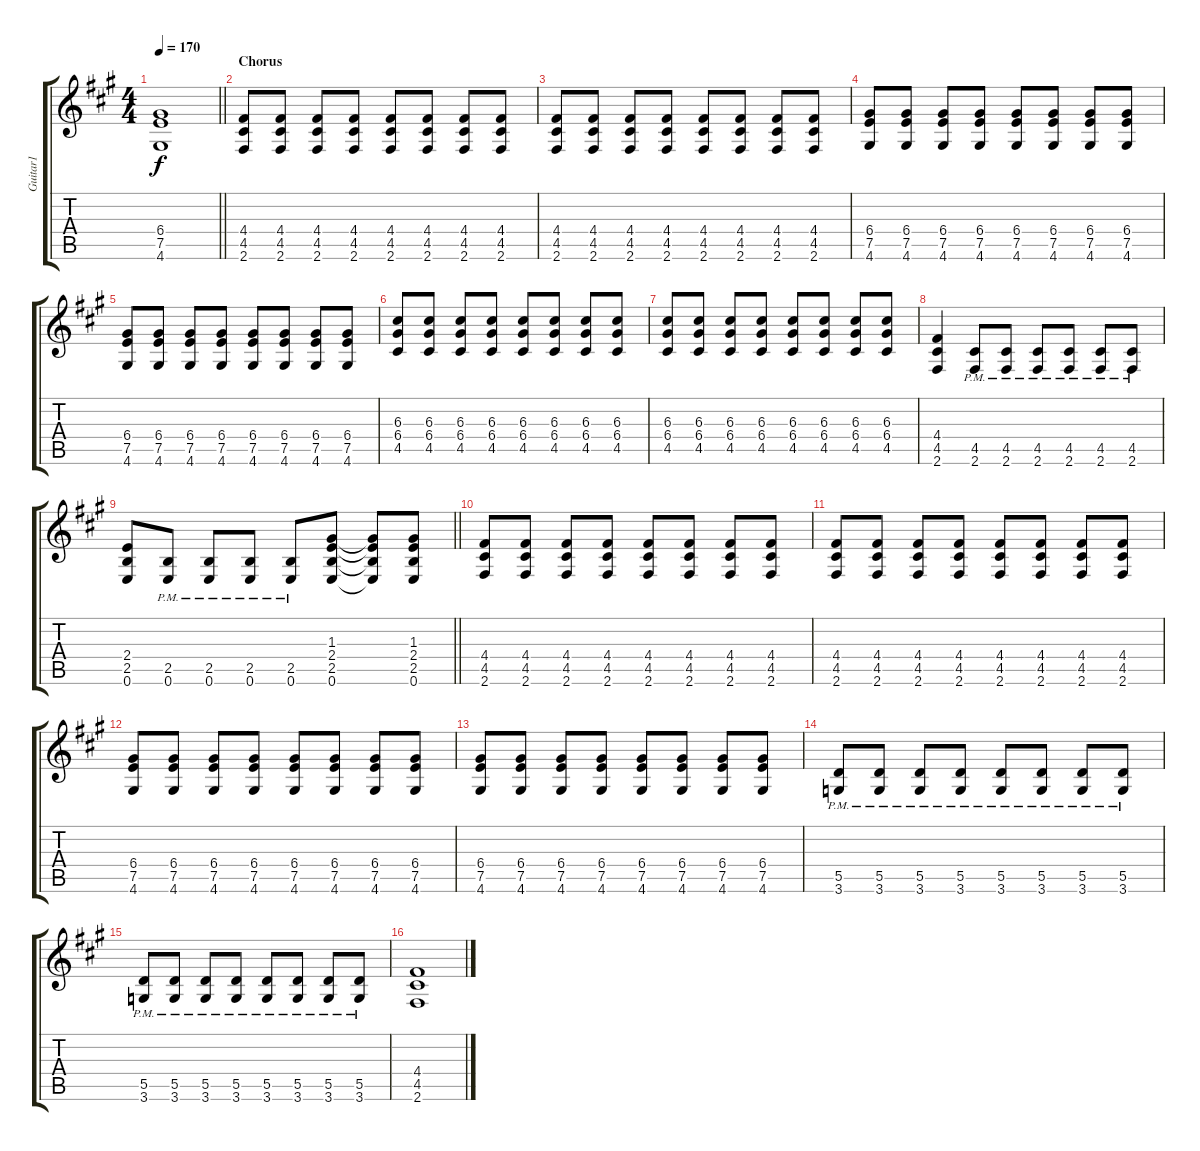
\track ("Guitar1" "Guitar1") {instrument overdrivenguitar}
\staff {score tabs}
\tuning (E4 B3 G3 D3 A2 E2) {hide}
\ts (4 4)
\tempo 170
\clef g2
\barLineRight lightlight
\ks f#minor
(6.4 7.5 4.6).1{dy f} |
\section ("" "Chorus")
(4.4 4.5 2.6).8 (4.4 4.5 2.6).8 (4.4 4.5 2.6).8 (4.4 4.5 2.6).8 (4.4 4.5 2.6).8 (4.4 4.5 2.6).8 (4.4 4.5 2.6).8 (4.4 4.5 2.6).8 |
(4.4 4.5 2.6).8 (4.4 4.5 2.6).8 (4.4 4.5 2.6).8 (4.4 4.5 2.6).8 (4.4 4.5 2.6).8 (4.4 4.5 2.6).8 (4.4 4.5 2.6).8 (4.4 4.5 2.6).8 |
(6.4 7.5 4.6).8 (6.4 7.5 4.6).8 (6.4 7.5 4.6).8 (6.4 7.5 4.6).8 (6.4 7.5 4.6).8 (6.4 7.5 4.6).8 (6.4 7.5 4.6).8 (6.4 7.5 4.6).8 |
(6.4 7.5 4.6).8 (6.4 7.5 4.6).8 (6.4 7.5 4.6).8 (6.4 7.5 4.6).8 (6.4 7.5 4.6).8 (6.4 7.5 4.6).8 (6.4 7.5 4.6).8 (6.4 7.5 4.6).8 |
(6.3 6.4 4.5).8 (6.3 6.4 4.5).8 (6.3 6.4 4.5).8 (6.3 6.4 4.5).8 (6.3 6.4 4.5).8 (6.3 6.4 4.5).8 (6.3 6.4 4.5).8 (6.3 6.4 4.5).8 |
(6.3 6.4 4.5).8 (6.3 6.4 4.5).8 (6.3 6.4 4.5).8 (6.3 6.4 4.5).8 (6.3 6.4 4.5).8 (6.3 6.4 4.5).8 (6.3 6.4 4.5).8 (6.3 6.4 4.5).8 |
(4.4 4.5 2.6).4 (4.5{pm} 2.6{pm}).8 (4.5{pm} 2.6{pm}).8 (4.5{pm} 2.6{pm}).8 (4.5{pm} 2.6{pm}).8 (4.5{pm} 2.6{pm}).8 (4.5{pm} 2.6{pm}).8 |
\barLineRight lightlight
(2.4 2.5 0.6).8 (2.5{pm} 0.6{pm}).8 (2.5{pm} 0.6{pm}).8 (2.5{pm} 0.6{pm}).8 (2.5{pm} 0.6{pm}).8 (1.3 2.4 2.5 0.6).8 (1.3{t} 2.4{t} 2.5{t} 0.6{t}).8 (1.3 2.4 2.5 0.6).8 |
(4.4 4.5 2.6).8 (4.4 4.5 2.6).8 (4.4 4.5 2.6).8 (4.4 4.5 2.6).8 (4.4 4.5 2.6).8 (4.4 4.5 2.6).8 (4.4 4.5 2.6).8 (4.4 4.5 2.6).8 |
(4.4 4.5 2.6).8 (4.4 4.5 2.6).8 (4.4 4.5 2.6).8 (4.4 4.5 2.6).8 (4.4 4.5 2.6).8 (4.4 4.5 2.6).8 (4.4 4.5 2.6).8 (4.4 4.5 2.6).8 |
(6.4 7.5 4.6).8 (6.4 7.5 4.6).8 (6.4 7.5 4.6).8 (6.4 7.5 4.6).8 (6.4 7.5 4.6).8 (6.4 7.5 4.6).8 (6.4 7.5 4.6).8 (6.4 7.5 4.6).8 |
(6.4 7.5 4.6).8 (6.4 7.5 4.6).8 (6.4 7.5 4.6).8 (6.4 7.5 4.6).8 (6.4 7.5 4.6).8 (6.4 7.5 4.6).8 (6.4 7.5 4.6).8 (6.4 7.5 4.6).8 |
(5.5{pm} 3.6{pm}).8 (5.5{pm} 3.6{pm}).8 (5.5{pm} 3.6{pm}).8 (5.5{pm} 3.6{pm}).8 (5.5{pm} 3.6{pm}).8 (5.5{pm} 3.6{pm}).8 (5.5{pm} 3.6{pm}).8 (5.5{pm} 3.6{pm}).8 |
(5.5{pm} 3.6{pm}).8 (5.5{pm} 3.6{pm}).8 (5.5{pm} 3.6{pm}).8 (5.5{pm} 3.6{pm}).8 (5.5{pm} 3.6{pm}).8 (5.5{pm} 3.6{pm}).8 (5.5{pm} 3.6{pm}).8 (5.5{pm} 3.6{pm}).8 |
(4.4 4.5 2.6).1
